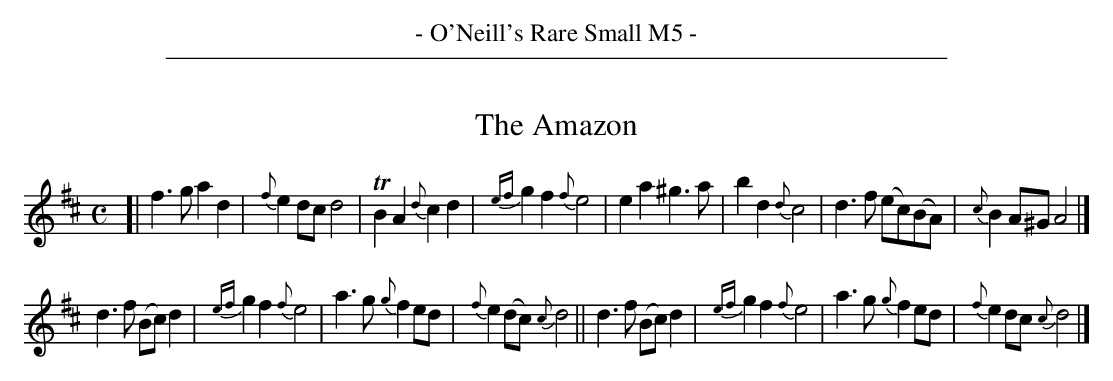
X:1
T: The Amazon
M: C
L: 1/8
K: D
[|\
f3g a2d2 | {f}e2dc d4 | TB2A2 {d}c2d2 | {ef}g2f2 {f}e4 |\
e2a2 ^g3a | b2d2 {d}c4 | d3f (ec)(BA) | {c}B2A^G A4 |]
d3f (Bc)d2 | {ef}g2f2 {f}e4 | a3g {g}f2ed | {f}e2(dc) {c}d4 ||\
d3f (Bc)d2 | {ef}g2f2 {f}e4 | a3g {g}f2ed | {f}e2dc {c}d4 |]
